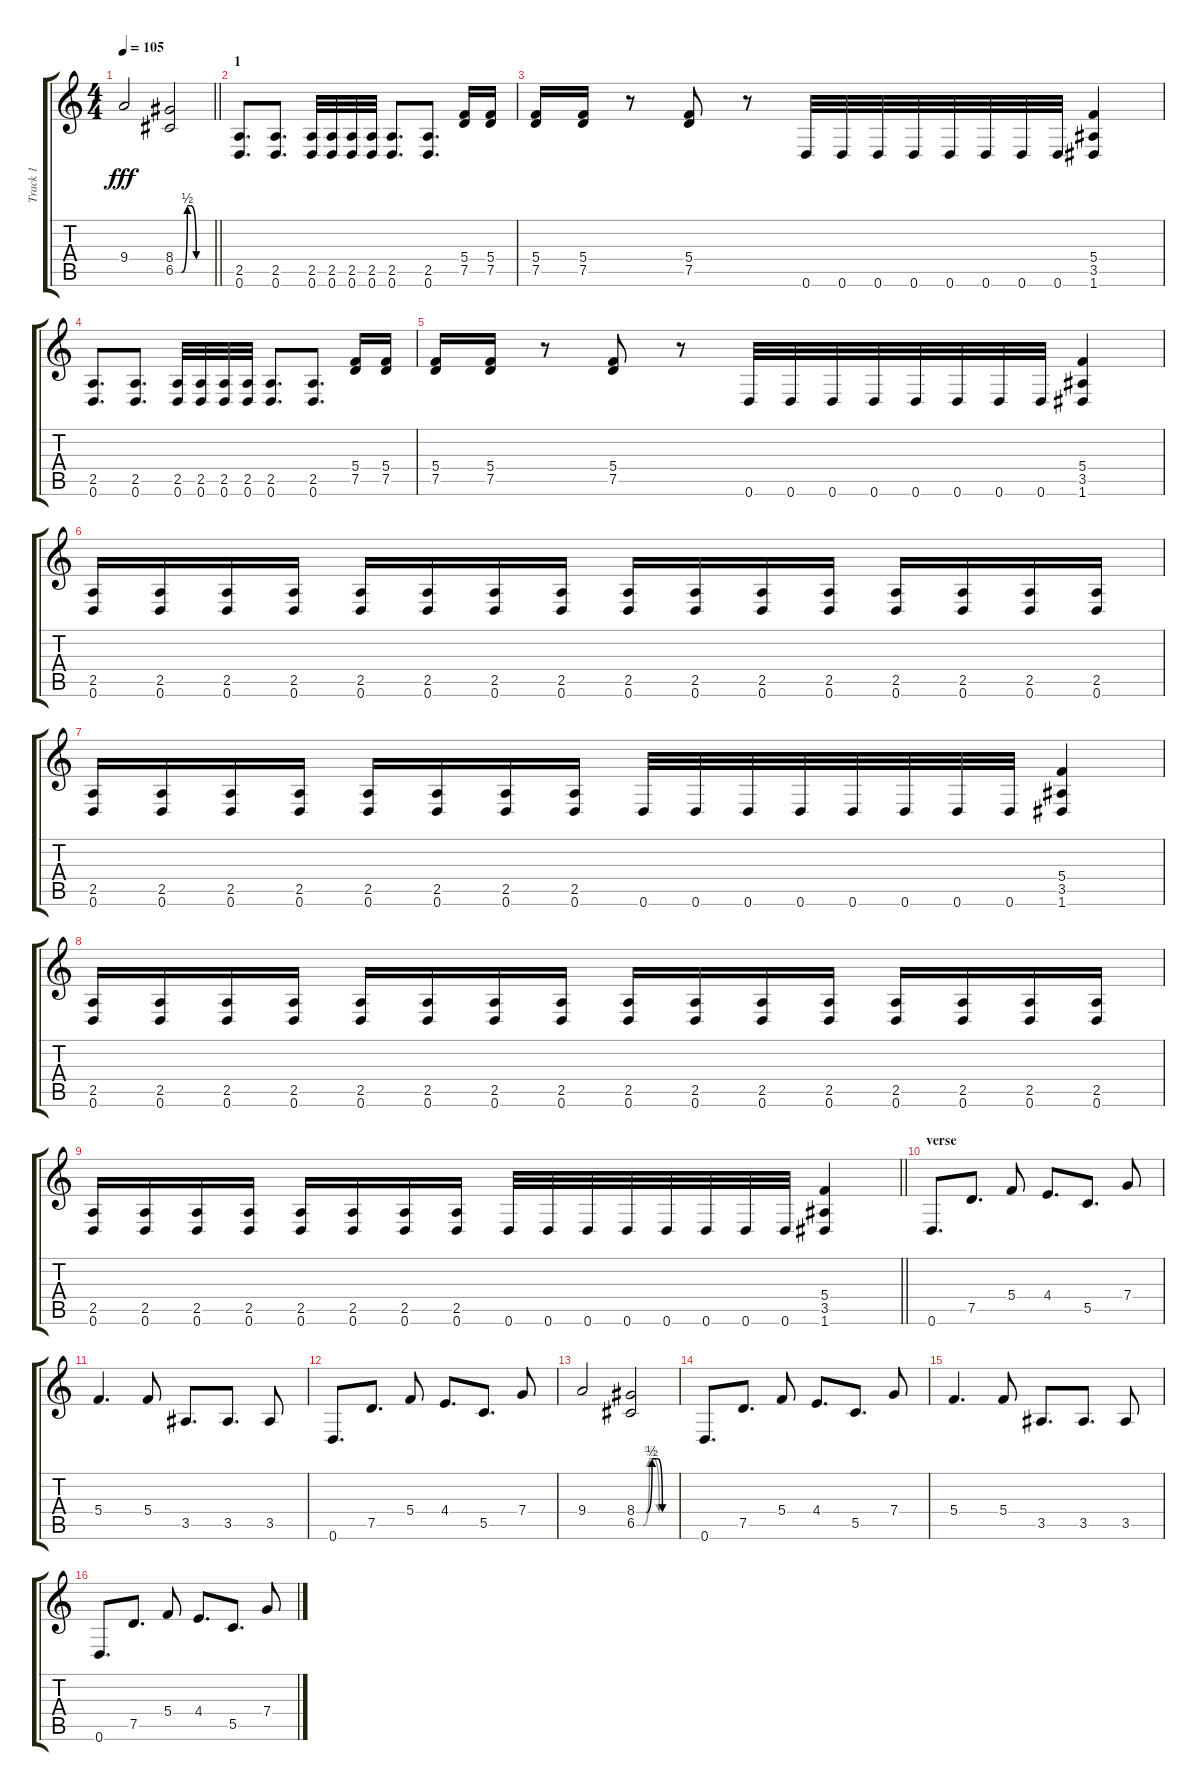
\track ("Track 1" "Track 1") {instrument distortionguitar}
\staff {score tabs}
\tuning (D4 A3 F3 C3 G2 D2) {hide}
\ts (4 4)
\tempo 105
\clef g2
\barLineRight lightlight
\ks c
9.4.2{dy fff} (8.4 6.5{be (custom 0 0 10 0 20 2 25 2 35 0 45 0 60 0)}).2 |
\section ("" "1")
(2.5 0.6).8{d} (2.5 0.6).8{d} (2.5 0.6).32 (2.5 0.6).32 (2.5 0.6).32 (2.5 0.6).32 (2.5 0.6).8{d} (2.5 0.6).8{d} (5.4 7.5).16 (5.4 7.5).16 |
(5.4 7.5).16 (5.4 7.5).16 r.8 (5.4 7.5).8 r.8 0.6.32 0.6.32 0.6.32 0.6.32 0.6.32 0.6.32 0.6.32 0.6.32 (5.4 3.5 1.6).4 |
(2.5 0.6).8{d} (2.5 0.6).8{d} (2.5 0.6).32 (2.5 0.6).32 (2.5 0.6).32 (2.5 0.6).32 (2.5 0.6).8{d} (2.5 0.6).8{d} (5.4 7.5).16 (5.4 7.5).16 |
(5.4 7.5).16 (5.4 7.5).16 r.8 (5.4 7.5).8 r.8 0.6.32 0.6.32 0.6.32 0.6.32 0.6.32 0.6.32 0.6.32 0.6.32 (5.4 3.5 1.6).4 |
(2.5 0.6).16 (2.5 0.6).16 (2.5 0.6).16 (2.5 0.6).16 (2.5 0.6).16 (2.5 0.6).16 (2.5 0.6).16 (2.5 0.6).16 (2.5 0.6).16 (2.5 0.6).16 (2.5 0.6).16 (2.5 0.6).16 (2.5 0.6).16 (2.5 0.6).16 (2.5 0.6).16 (2.5 0.6).16 |
(2.5 0.6).16 (2.5 0.6).16 (2.5 0.6).16 (2.5 0.6).16 (2.5 0.6).16 (2.5 0.6).16 (2.5 0.6).16 (2.5 0.6).16 0.6.32 0.6.32 0.6.32 0.6.32 0.6.32 0.6.32 0.6.32 0.6.32 (5.4 3.5 1.6).4 |
(2.5 0.6).16 (2.5 0.6).16 (2.5 0.6).16 (2.5 0.6).16 (2.5 0.6).16 (2.5 0.6).16 (2.5 0.6).16 (2.5 0.6).16 (2.5 0.6).16 (2.5 0.6).16 (2.5 0.6).16 (2.5 0.6).16 (2.5 0.6).16 (2.5 0.6).16 (2.5 0.6).16 (2.5 0.6).16 |
\barLineRight lightlight
(2.5 0.6).16 (2.5 0.6).16 (2.5 0.6).16 (2.5 0.6).16 (2.5 0.6).16 (2.5 0.6).16 (2.5 0.6).16 (2.5 0.6).16 0.6.32 0.6.32 0.6.32 0.6.32 0.6.32 0.6.32 0.6.32 0.6.32 (5.4 3.5 1.6).4 |
\section ("" "verse")
0.6.8{d} 7.5.8{d} 5.4.8 4.4.8{d} 5.5.8{d} 7.4.8 |
5.4.4{d} 5.4.8 3.5.8{d} 3.5.8{d} 3.5.8 |
0.6.8{d} 7.5.8{d} 5.4.8 4.4.8{d} 5.5.8{d} 7.4.8 |
9.4.2 (8.4{be (custom 0 0 15 0 24 2 32 2 40 0 60 0)} 6.5{be (custom 0 0 10 0 20 2 25 2 35 0 45 0 60 0)}).2 |
0.6.8{d} 7.5.8{d} 5.4.8 4.4.8{d} 5.5.8{d} 7.4.8 |
5.4.4{d} 5.4.8 3.5.8{d} 3.5.8{d} 3.5.8 |
0.6.8{d} 7.5.8{d} 5.4.8 4.4.8{d} 5.5.8{d} 7.4.8
